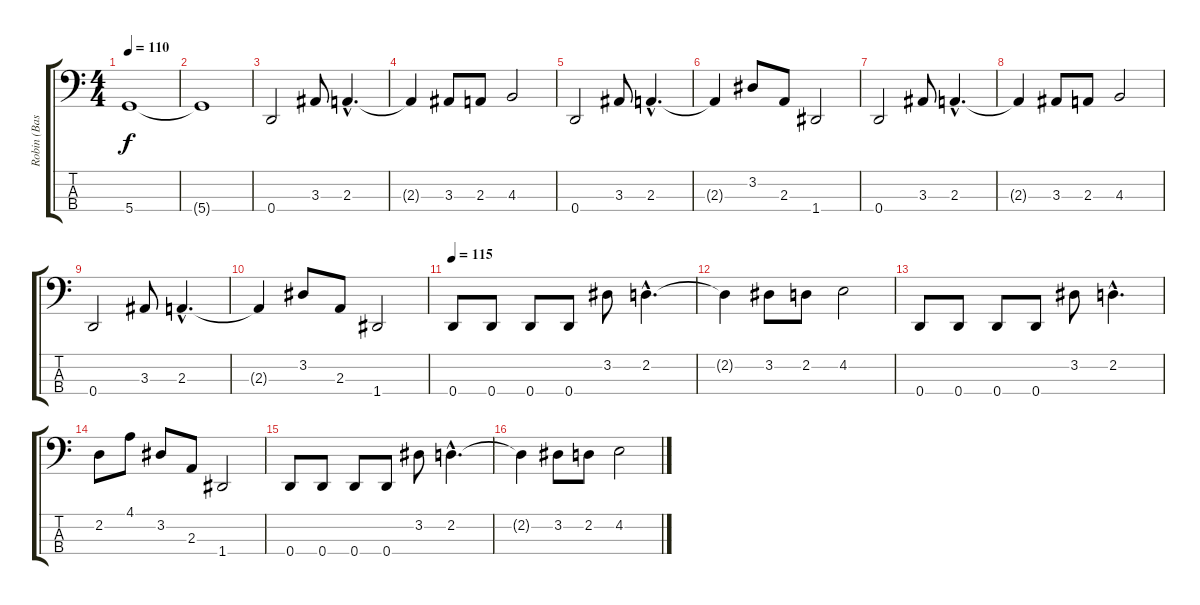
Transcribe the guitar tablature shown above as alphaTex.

\track ("Robin (Bass)" "Robin (Bas") {instrument electricbasspick}
\staff {score tabs}
\tuning (F2 C2 G1 D1) {hide}
\ts (4 4)
\tempo 110
\clef f4
\ks c
5.4.1{dy f} |
5.4{t}.1 |
0.4.2 3.3.8 2.3{hac}.4{d} |
2.3{t}.4 3.3.8 2.3.8 4.3.2 |
0.4.2 3.3.8 2.3{hac}.4{d} |
2.3{t}.4 3.2.8 2.3.8 1.4.2 |
0.4.2 3.3.8 2.3{hac}.4{d} |
2.3{t}.4 3.3.8 2.3.8 4.3.2 |
0.4.2 3.3.8 2.3{hac}.4{d} |
2.3{t}.4 3.2.8 2.3.8 1.4.2 |
\tempo 115
0.4.8 0.4.8 0.4.8 0.4.8 3.2.8 2.2{hac}.4{d} |
2.2{t}.4 3.2.8 2.2.8 4.2.2 |
0.4.8 0.4.8 0.4.8 0.4.8 3.2.8 2.2{hac}.4{d} |
2.2.8 4.1.8 3.2.8 2.3.8 1.4.2 |
0.4.8 0.4.8 0.4.8 0.4.8 3.2.8 2.2{hac}.4{d} |
2.2{t}.4 3.2.8 2.2.8 4.2.2
